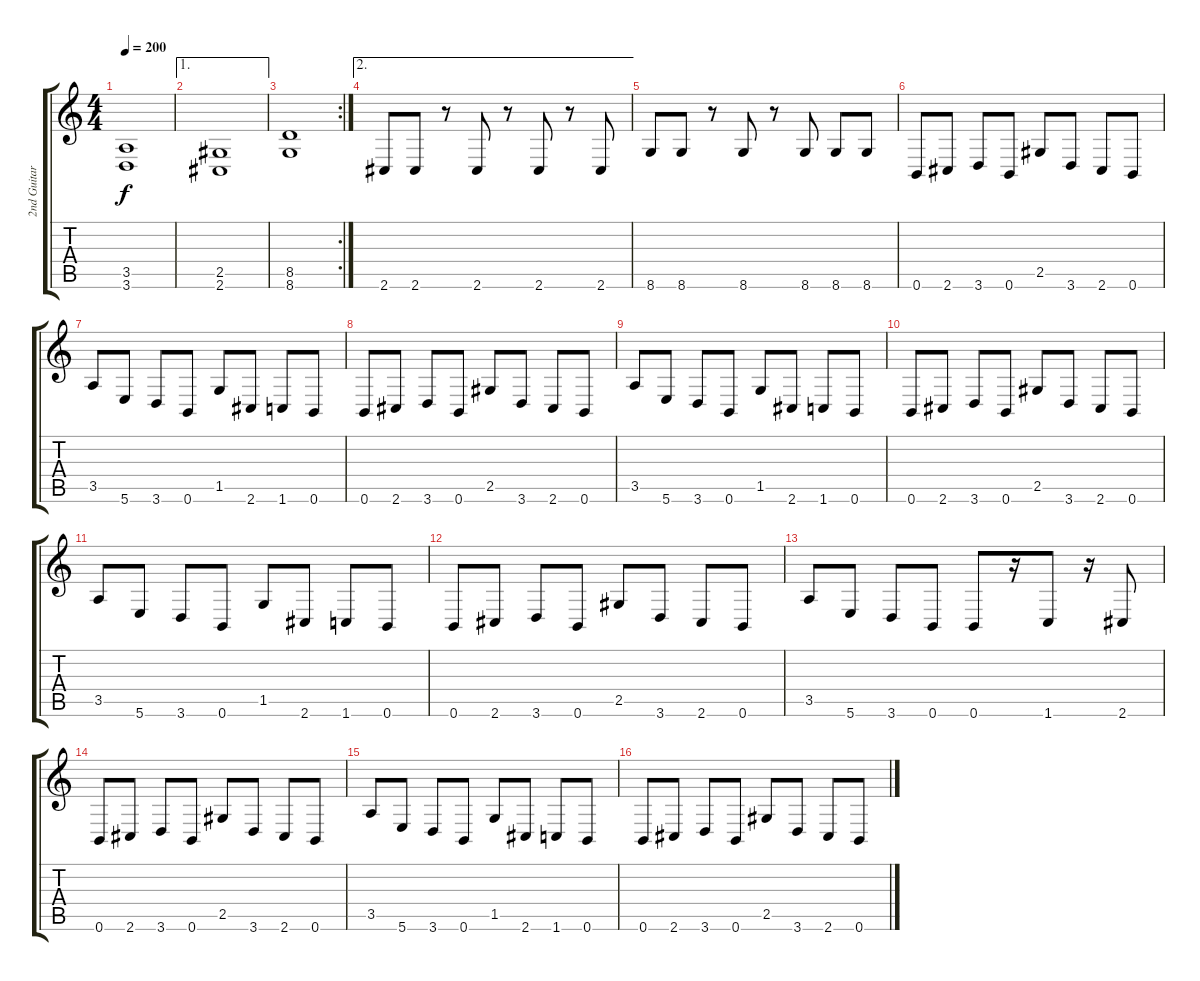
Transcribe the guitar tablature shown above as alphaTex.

\track ("2nd Guitar" "2nd Guitar") {instrument distortionguitar}
\staff {score tabs}
\tuning (Db4 Ab3 E3 B2 Gb2 B1) {hide}
\ts (4 4)
\tempo 200
\clef g2
\ks c
(3.5 3.6).1{dy f} |
\ae 1
(2.5 2.6).1 |
\rc 2
(8.5 8.6).1 |
\ae 2
2.6.8 2.6.8 r.8 2.6.8 r.8 2.6.8 r.8 2.6.8 |
8.6.8 8.6.8 r.8 8.6.8 r.8 8.6.8 8.6.8 8.6.8 |
0.6.8 2.6.8 3.6.8 0.6.8 2.5.8 3.6.8 2.6.8 0.6.8 |
3.5.8 5.6.8 3.6.8 0.6.8 1.5.8 2.6.8 1.6.8 0.6.8 |
0.6.8 2.6.8 3.6.8 0.6.8 2.5.8 3.6.8 2.6.8 0.6.8 |
3.5.8 5.6.8 3.6.8 0.6.8 1.5.8 2.6.8 1.6.8 0.6.8 |
0.6.8 2.6.8 3.6.8 0.6.8 2.5.8 3.6.8 2.6.8 0.6.8 |
3.5.8 5.6.8 3.6.8 0.6.8 1.5.8 2.6.8 1.6.8 0.6.8 |
0.6.8 2.6.8 3.6.8 0.6.8 2.5.8 3.6.8 2.6.8 0.6.8 |
3.5.8 5.6.8 3.6.8 0.6.8 0.6.8 r.16 1.6.8 r.16 2.6.8 |
0.6.8 2.6.8 3.6.8 0.6.8 2.5.8 3.6.8 2.6.8 0.6.8 |
3.5.8 5.6.8 3.6.8 0.6.8 1.5.8 2.6.8 1.6.8 0.6.8 |
0.6.8 2.6.8 3.6.8 0.6.8 2.5.8 3.6.8 2.6.8 0.6.8
